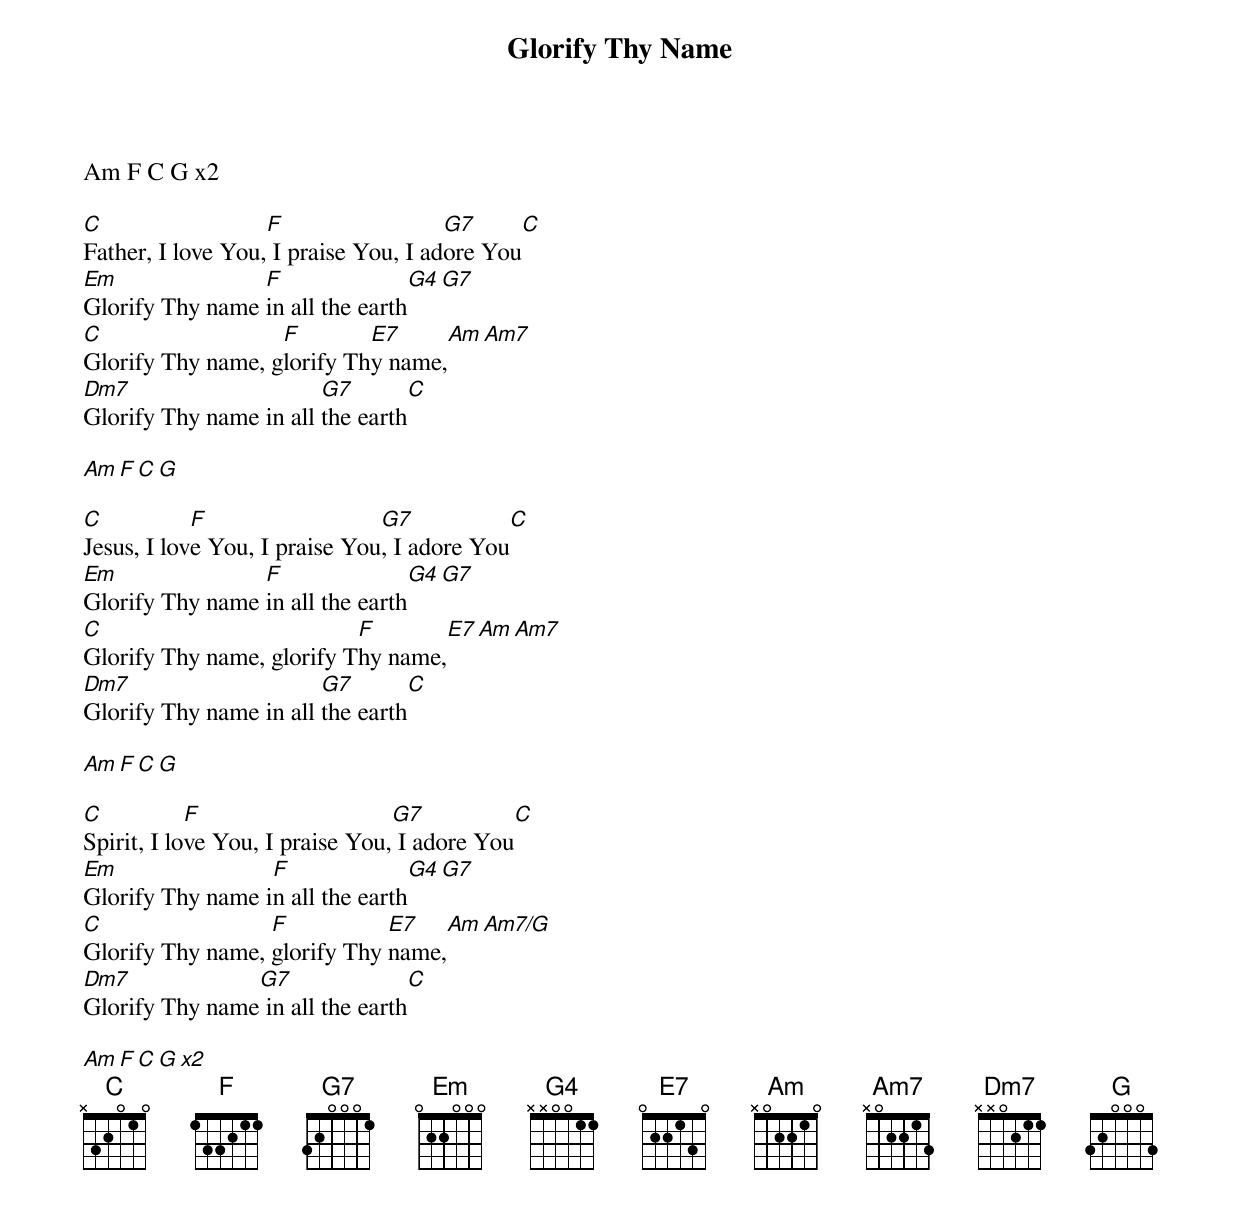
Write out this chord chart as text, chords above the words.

Glorify Thy Name

Am F C G x2

C                  F                  G7                      C
Father, I love You, I praise You, I adore You
Em               F                              G4    G7
Glorify Thy name in all the earth
C                  F        E7                Am Am7
Glorify Thy name, glorify Thy name,
Dm7                     G7            C
Glorify Thy name in all the earth

Am F C G

C           F                  G7                           C
Jesus, I love You, I praise You, I adore You
Em               F                              G4    G7
Glorify Thy name in all the earth
C                          F           E7                      Am Am7
Glorify Thy name, glorify Thy name,
Dm7                     G7                              C
Glorify Thy name in all the earth

Am F C G

C           F                    G7                           C
Spirit, I love You, I praise You, I adore You
Em                F                              G4    G7
Glorify Thy name in all the earth
C                 F           E7             Am   Am7/G
Glorify Thy name, glorify Thy name,
Dm7             G7                   C
Glorify Thy name in all the earth

Am F C G x2
